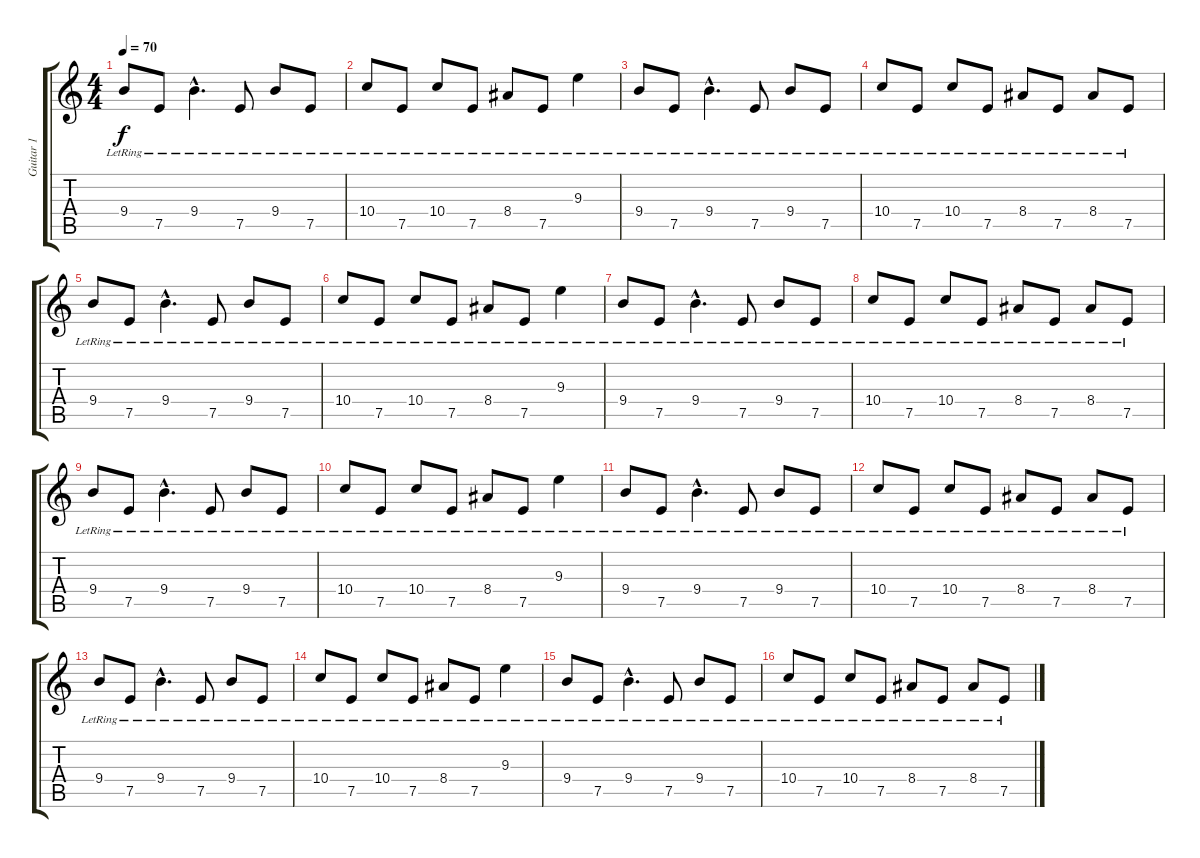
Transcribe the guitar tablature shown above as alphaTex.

\track ("Guitar 1" "Guitar 1") {instrument acousticguitarsteel}
\staff {score tabs}
\tuning (E4 B3 G3 D3 A2 E2) {hide}
\ts (4 4)
\tempo 70
\clef g2
\ks c
9.4{lr}.8{dy f} 7.5{lr}.8 9.4{hac lr}.4{d} 7.5{lr}.8 9.4{lr}.8 7.5{lr}.8 |
10.4{lr}.8 7.5{lr}.8 10.4{lr}.8 7.5{lr}.8 8.4{lr}.8 7.5{lr}.8 9.3{lr}.4 |
9.4{lr}.8 7.5{lr}.8 9.4{hac lr}.4{d} 7.5{lr}.8 9.4{lr}.8 7.5{lr}.8 |
10.4{lr}.8 7.5{lr}.8 10.4{lr}.8 7.5{lr}.8 8.4{lr}.8 7.5{lr}.8 8.4{lr}.8 7.5{lr}.8 |
9.4{lr}.8 7.5{lr}.8 9.4{hac lr}.4{d} 7.5{lr}.8 9.4{lr}.8 7.5{lr}.8 |
10.4{lr}.8 7.5{lr}.8 10.4{lr}.8 7.5{lr}.8 8.4{lr}.8 7.5{lr}.8 9.3{lr}.4 |
9.4{lr}.8 7.5{lr}.8 9.4{hac lr}.4{d} 7.5{lr}.8 9.4{lr}.8 7.5{lr}.8 |
10.4{lr}.8 7.5{lr}.8 10.4{lr}.8 7.5{lr}.8 8.4{lr}.8 7.5{lr}.8 8.4{lr}.8 7.5{lr}.8 |
9.4{lr}.8 7.5{lr}.8 9.4{hac lr}.4{d} 7.5{lr}.8 9.4{lr}.8 7.5{lr}.8 |
10.4{lr}.8 7.5{lr}.8 10.4{lr}.8 7.5{lr}.8 8.4{lr}.8 7.5{lr}.8 9.3{lr}.4 |
9.4{lr}.8 7.5{lr}.8 9.4{hac lr}.4{d} 7.5{lr}.8 9.4{lr}.8 7.5{lr}.8 |
10.4{lr}.8 7.5{lr}.8 10.4{lr}.8 7.5{lr}.8 8.4{lr}.8 7.5{lr}.8 8.4{lr}.8 7.5{lr}.8 |
9.4{lr}.8 7.5{lr}.8 9.4{hac lr}.4{d} 7.5{lr}.8 9.4{lr}.8 7.5{lr}.8 |
10.4{lr}.8 7.5{lr}.8 10.4{lr}.8 7.5{lr}.8 8.4{lr}.8 7.5{lr}.8 9.3{lr}.4 |
9.4{lr}.8 7.5{lr}.8 9.4{hac lr}.4{d} 7.5{lr}.8 9.4{lr}.8 7.5{lr}.8 |
10.4{lr}.8 7.5{lr}.8 10.4{lr}.8 7.5{lr}.8 8.4{lr}.8 7.5{lr}.8 8.4{lr}.8 7.5{lr}.8
